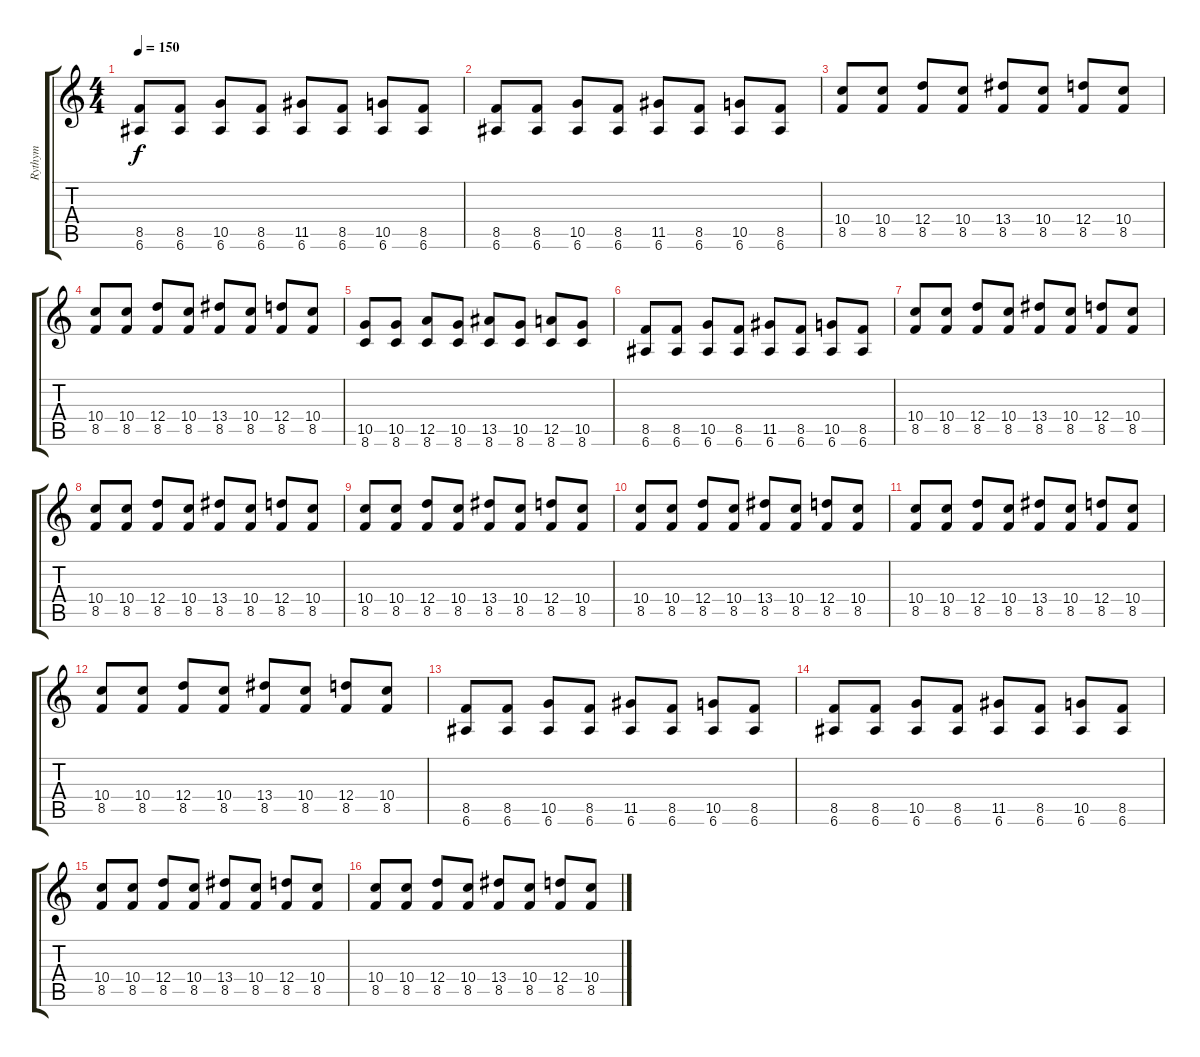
\track ("Rythym" "Rythym") {instrument overdrivenguitar}
\staff {score tabs}
\tuning (E4 B3 G3 D3 A2 E2) {hide}
\ts (4 4)
\tempo 150
\clef g2
\ks c
(8.5 6.6).8{dy f} (8.5 6.6).8 (10.5 6.6).8 (8.5 6.6).8 (11.5 6.6).8 (8.5 6.6).8 (10.5 6.6).8 (8.5 6.6).8 |
(8.5 6.6).8 (8.5 6.6).8 (10.5 6.6).8 (8.5 6.6).8 (11.5 6.6).8 (8.5 6.6).8 (10.5 6.6).8 (8.5 6.6).8 |
(10.4 8.5).8 (10.4 8.5).8 (12.4 8.5).8 (10.4 8.5).8 (13.4 8.5).8 (10.4 8.5).8 (12.4 8.5).8 (10.4 8.5).8 |
(10.4 8.5).8 (10.4 8.5).8 (12.4 8.5).8 (10.4 8.5).8 (13.4 8.5).8 (10.4 8.5).8 (12.4 8.5).8 (10.4 8.5).8 |
(10.5 8.6).8 (10.5 8.6).8 (12.5 8.6).8 (10.5 8.6).8 (13.5 8.6).8 (10.5 8.6).8 (12.5 8.6).8 (10.5 8.6).8 |
(8.5 6.6).8 (8.5 6.6).8 (10.5 6.6).8 (8.5 6.6).8 (11.5 6.6).8 (8.5 6.6).8 (10.5 6.6).8 (8.5 6.6).8 |
(10.4 8.5).8 (10.4 8.5).8 (12.4 8.5).8 (10.4 8.5).8 (13.4 8.5).8 (10.4 8.5).8 (12.4 8.5).8 (10.4 8.5).8 |
(10.4 8.5).8 (10.4 8.5).8 (12.4 8.5).8 (10.4 8.5).8 (13.4 8.5).8 (10.4 8.5).8 (12.4 8.5).8 (10.4 8.5).8 |
(10.4 8.5).8 (10.4 8.5).8 (12.4 8.5).8 (10.4 8.5).8 (13.4 8.5).8 (10.4 8.5).8 (12.4 8.5).8 (10.4 8.5).8 |
(10.4 8.5).8 (10.4 8.5).8 (12.4 8.5).8 (10.4 8.5).8 (13.4 8.5).8 (10.4 8.5).8 (12.4 8.5).8 (10.4 8.5).8 |
(10.4 8.5).8 (10.4 8.5).8 (12.4 8.5).8 (10.4 8.5).8 (13.4 8.5).8 (10.4 8.5).8 (12.4 8.5).8 (10.4 8.5).8 |
(10.4 8.5).8 (10.4 8.5).8 (12.4 8.5).8 (10.4 8.5).8 (13.4 8.5).8 (10.4 8.5).8 (12.4 8.5).8 (10.4 8.5).8 |
(8.5 6.6).8 (8.5 6.6).8 (10.5 6.6).8 (8.5 6.6).8 (11.5 6.6).8 (8.5 6.6).8 (10.5 6.6).8 (8.5 6.6).8 |
(8.5 6.6).8 (8.5 6.6).8 (10.5 6.6).8 (8.5 6.6).8 (11.5 6.6).8 (8.5 6.6).8 (10.5 6.6).8 (8.5 6.6).8 |
(10.4 8.5).8 (10.4 8.5).8 (12.4 8.5).8 (10.4 8.5).8 (13.4 8.5).8 (10.4 8.5).8 (12.4 8.5).8 (10.4 8.5).8 |
(10.4 8.5).8 (10.4 8.5).8 (12.4 8.5).8 (10.4 8.5).8 (13.4 8.5).8 (10.4 8.5).8 (12.4 8.5).8 (10.4 8.5).8
